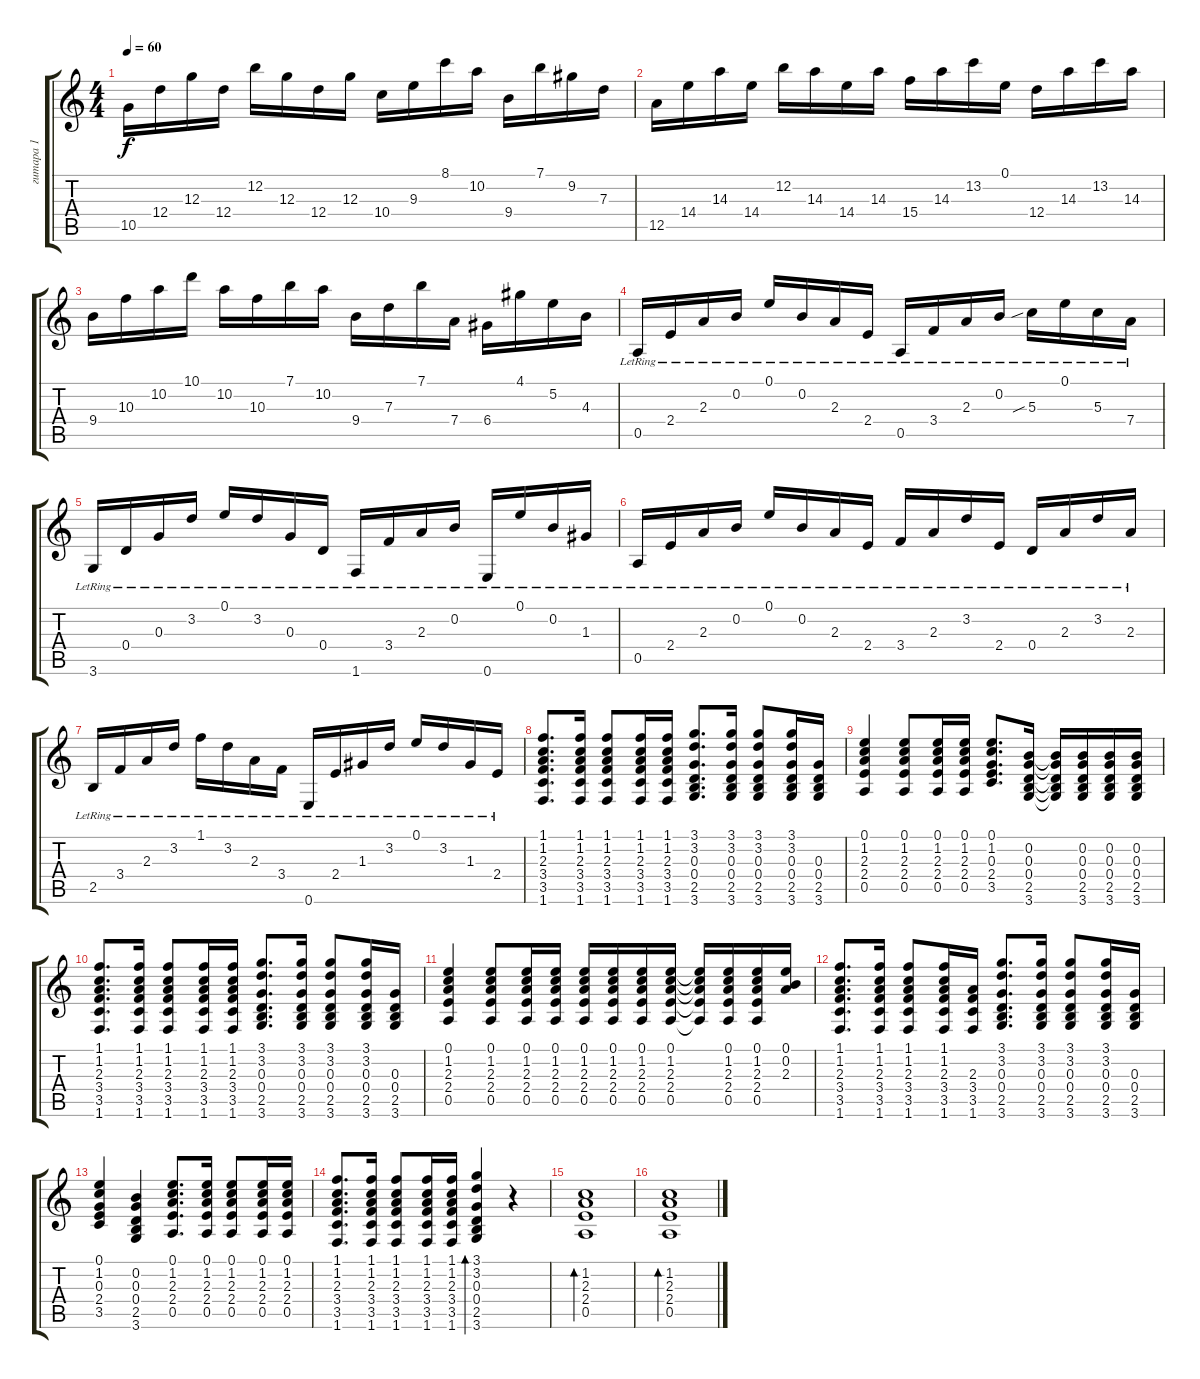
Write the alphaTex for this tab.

\track ("гитара 1" "гитара 1") {instrument acousticguitarnylon}
\staff {score tabs}
\tuning (E4 B3 G3 D3 A2 E2) {hide}
\ts (4 4)
\tempo 60
\clef g2
\ks c
10.5.16{dy f} 12.4.16 12.3.16 12.4.16 12.2.16 12.3.16 12.4.16 12.3.16 10.4.16 9.3.16 8.1.16 10.2.16 9.4.16 7.1.16 9.2.16 7.3.16 |
12.5.16 14.4.16 14.3.16 14.4.16 12.2.16 14.3.16 14.4.16 14.3.16 15.4.16 14.3.16 13.2.16 0.1.16 12.4.16 14.3.16 13.2.16 14.3.16 |
9.4.16 10.3.16 10.2.16 10.1.16 10.2.16 10.3.16 7.1.16 10.2.16 9.4.16 7.3.16 7.1.16 7.4.16 6.4.16 4.1.16 5.2.16 4.3.16 |
0.5{lr}.16 2.4{lr}.16 2.3{lr}.16 0.2{lr}.16 0.1{lr}.16 0.2{lr}.16 2.3{lr}.16 2.4{lr}.16 0.5{lr}.16 3.4{lr}.16 2.3{lr}.16 0.2{lr}.16 5.3{sib lr}.16 0.1{lr}.16 5.3{lr}.16 7.4{lr}.16 |
3.6{lr}.16 0.4{lr}.16 0.3{lr}.16 3.2{lr}.16 0.1{lr}.16 3.2{lr}.16 0.3{lr}.16 0.4{lr}.16 1.6{lr}.16 3.4{lr}.16 2.3{lr}.16 0.2{lr}.16 0.6{lr}.16 0.1{lr}.16 0.2{lr}.16 1.3{lr}.16 |
0.5{lr}.16 2.4{lr}.16 2.3{lr}.16 0.2{lr}.16 0.1{lr}.16 0.2{lr}.16 2.3{lr}.16 2.4{lr}.16 3.4{lr}.16 2.3{lr}.16 3.2{lr}.16 2.4{lr}.16 0.4{lr}.16 2.3{lr}.16 3.2{lr}.16 2.3{lr}.16 |
2.5{lr}.16 3.4{lr}.16 2.3{lr}.16 3.2{lr}.16 1.1{lr}.16 3.2{lr}.16 2.3{lr}.16 3.4{lr}.16 0.6{lr}.16 2.4{lr}.16 1.3{lr}.16 3.2{lr}.16 0.1{lr}.16 3.2{lr}.16 1.3{lr}.16 2.4{lr}.16 |
(1.1 1.2 2.3 3.4 3.5 1.6).8{d} (1.1 1.2 2.3 3.4 3.5 1.6).16 (1.1 1.2 2.3 3.4 3.5 1.6).8 (1.1 1.2 2.3 3.4 3.5 1.6).16 (1.1 1.2 2.3 3.4 3.5 1.6).16 (3.1 3.2 0.3 0.4 2.5 3.6).8{d} (3.1 3.2 0.3 0.4 2.5 3.6).16 (3.1 3.2 0.3 0.4 2.5 3.6).8 (3.1 3.2 0.3 0.4 2.5 3.6).16 (0.3 0.4 2.5 3.6).16 |
(0.1 1.2 2.3 2.4 0.5).4 (0.1 1.2 2.3 2.4 0.5).8 (0.1 1.2 2.3 2.4 0.5).16 (0.1 1.2 2.3 2.4 0.5).16 (0.1 1.2 0.3 2.4 3.5).8{d} (0.2 0.3 0.4 2.5 3.6).16 (0.2{t} 0.3{t} 0.4{t} 2.5{t} 3.6{t}).16 (0.2 0.3 0.4 2.5 3.6).16 (0.2 0.3 0.4 2.5 3.6).16 (0.2 0.3 0.4 2.5 3.6).16 |
(1.1 1.2 2.3 3.4 3.5 1.6).8{d} (1.1 1.2 2.3 3.4 3.5 1.6).16 (1.1 1.2 2.3 3.4 3.5 1.6).8 (1.1 1.2 2.3 3.4 3.5 1.6).16 (1.1 1.2 2.3 3.4 3.5 1.6).16 (3.1 3.2 0.3 0.4 2.5 3.6).8{d} (3.1 3.2 0.3 0.4 2.5 3.6).16 (3.1 3.2 0.3 0.4 2.5 3.6).8 (3.1 3.2 0.3 0.4 2.5 3.6).16 (0.3 0.4 2.5 3.6).16 |
(0.1 1.2 2.3 2.4 0.5).4 (0.1 1.2 2.3 2.4 0.5).8 (0.1 1.2 2.3 2.4 0.5).16 (0.1 1.2 2.3 2.4 0.5).16 (0.1 1.2 2.3 2.4 0.5).16 (0.1 1.2 2.3 2.4 0.5).16 (0.1 1.2 2.3 2.4 0.5).16 (0.1 1.2 2.3 2.4 0.5).16 (0.1{t} 1.2{t} 2.3{t} 2.4{t} 0.5{t}).16 (0.1 1.2 2.3 2.4 0.5).16 (0.1 1.2 2.3 2.4 0.5).16 (0.1 0.2 2.3).16 |
(1.1 1.2 2.3 3.4 3.5 1.6).8{d} (1.1 1.2 2.3 3.4 3.5 1.6).16 (1.1 1.2 2.3 3.4 3.5 1.6).8 (1.1 1.2 2.3 3.4 3.5 1.6).16 (2.3 3.4 3.5 1.6).16 (3.1 3.2 0.3 0.4 2.5 3.6).8{d} (3.1 3.2 0.3 0.4 2.5 3.6).16 (3.1 3.2 0.3 0.4 2.5 3.6).8 (3.1 3.2 0.3 0.4 2.5 3.6).16 (0.3 0.4 2.5 3.6).16 |
(0.1 1.2 0.3 2.4 3.5).4 (0.2 0.3 0.4 2.5 3.6).4 (0.1 1.2 2.3 2.4 0.5).8{d} (0.1 1.2 2.3 2.4 0.5).16 (0.1 1.2 2.3 2.4 0.5).8 (0.1 1.2 2.3 2.4 0.5).16 (0.1 1.2 2.3 2.4 0.5).16 |
(1.1 1.2 2.3 3.4 3.5 1.6).8{d} (1.1 1.2 2.3 3.4 3.5 1.6).16 (1.1 1.2 2.3 3.4 3.5 1.6).8 (1.1 1.2 2.3 3.4 3.5 1.6).16 (1.1 1.2 2.3 3.4 3.5 1.6).16 (3.1 3.2 0.3 0.4 2.5 3.6).4{bd 30} r.4 |
(1.2 2.3 2.4 0.5).1{bd 30} |
(1.2 2.3 2.4 0.5).1{bd 30}
